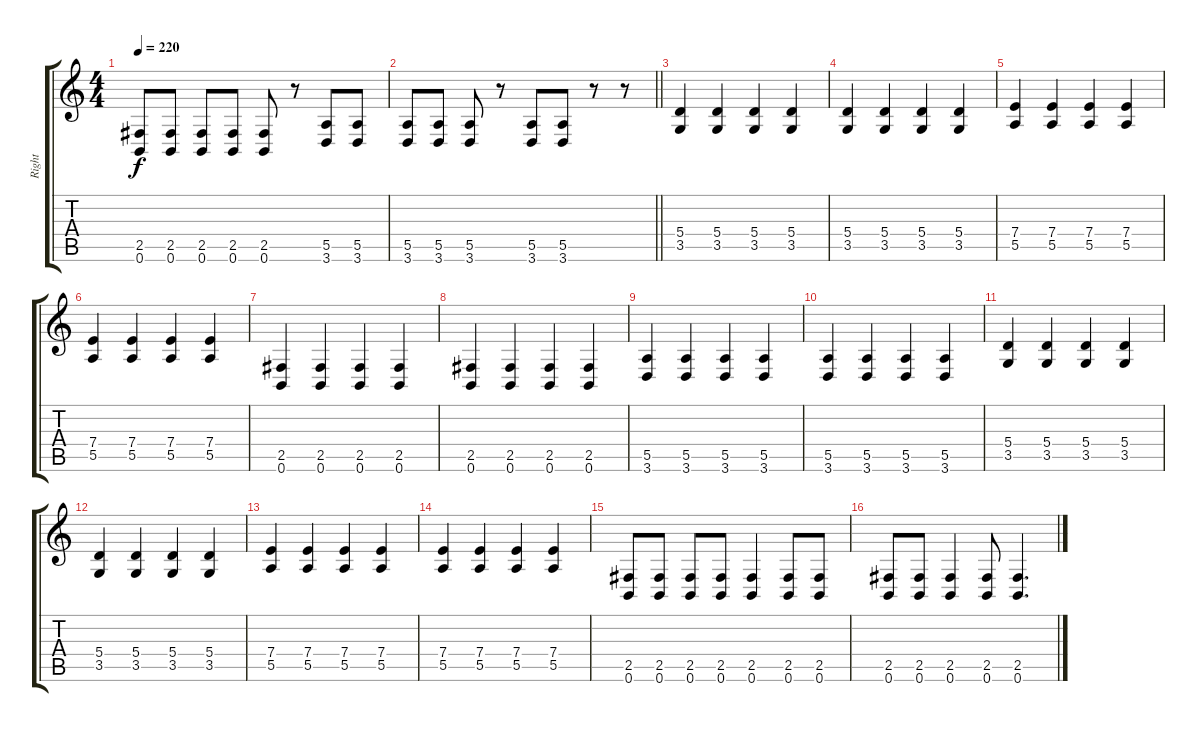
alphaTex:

\track ("Right" "Right") {instrument distortionguitar}
\staff {score tabs}
\tuning (B3 Gb3 D3 A2 E2 B1) {hide}
\ts (4 4)
\tempo 220
\clef g2
\ks c
(2.5 0.6).8{dy f} (2.5 0.6).8 (2.5 0.6).8 (2.5 0.6).8 (2.5 0.6).8 r.8 (5.5 3.6).8 (5.5 3.6).8 |
\barLineRight lightlight
(5.5 3.6).8 (5.5 3.6).8 (5.5 3.6).8 r.8 (5.5 3.6).8 (5.5 3.6).8 r.8 r.8 |
(5.4 3.5).4 (5.4 3.5).4 (5.4 3.5).4 (5.4 3.5).4 |
(5.4 3.5).4 (5.4 3.5).4 (5.4 3.5).4 (5.4 3.5).4 |
(7.4 5.5).4 (7.4 5.5).4 (7.4 5.5).4 (7.4 5.5).4 |
(7.4 5.5).4 (7.4 5.5).4 (7.4 5.5).4 (7.4 5.5).4 |
(2.5 0.6).4 (2.5 0.6).4 (2.5 0.6).4 (2.5 0.6).4 |
(2.5 0.6).4 (2.5 0.6).4 (2.5 0.6).4 (2.5 0.6).4 |
(5.5 3.6).4 (5.5 3.6).4 (5.5 3.6).4 (5.5 3.6).4 |
(5.5 3.6).4 (5.5 3.6).4 (5.5 3.6).4 (5.5 3.6).4 |
(5.4 3.5).4 (5.4 3.5).4 (5.4 3.5).4 (5.4 3.5).4 |
(5.4 3.5).4 (5.4 3.5).4 (5.4 3.5).4 (5.4 3.5).4 |
(7.4 5.5).4 (7.4 5.5).4 (7.4 5.5).4 (7.4 5.5).4 |
(7.4 5.5).4 (7.4 5.5).4 (7.4 5.5).4 (7.4 5.5).4 |
(2.5 0.6).8 (2.5 0.6).8 (2.5 0.6).8 (2.5 0.6).8 (2.5 0.6).4 (2.5 0.6).8 (2.5 0.6).8 |
(2.5 0.6).8 (2.5 0.6).8 (2.5 0.6).4 (2.5 0.6).8 (2.5 0.6).4{d}
